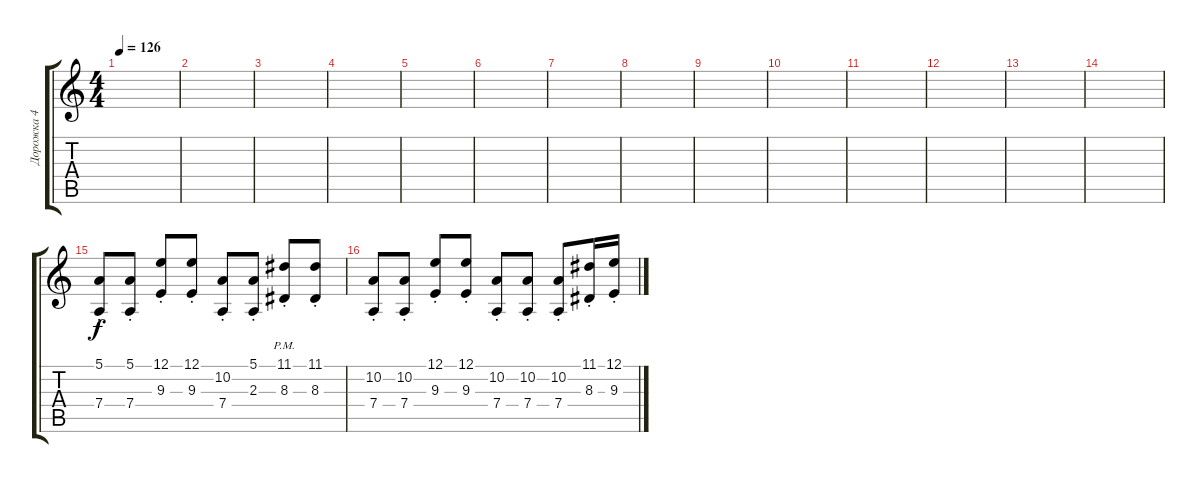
\track ("Дорожка 4" "Дорожка 4") {instrument lead2sawtooth}
\staff {score tabs}
\tuning (E4 B3 G3 D3 A2 E2) {hide}
\ts (4 4)
\tempo 126
\clef g2
\ks c
|
|
|
|
|
|
|
|
|
|
|
|
|
|
(5.1{st} 7.4{st}).8 (5.1{st} 7.4{st}).8 (12.1{st} 9.3{st}).8 (12.1{st} 9.3{st}).8 (10.2{st} 7.4{st}).8 (5.1{st} 2.3{st}).8 (11.1{st} 8.3{pm st}).8 (11.1{st} 8.3{st}).8 |
(10.2{st} 7.4{st}).8 (10.2{st} 7.4{st}).8 (12.1{st} 9.3{st}).8 (12.1{st} 9.3{st}).8 (10.2{st} 7.4{st}).8 (10.2{st} 7.4{st}).8 (10.2{st} 7.4{st}).8 (11.1{st} 8.3{st}).16 (12.1{st} 9.3{st}).16
